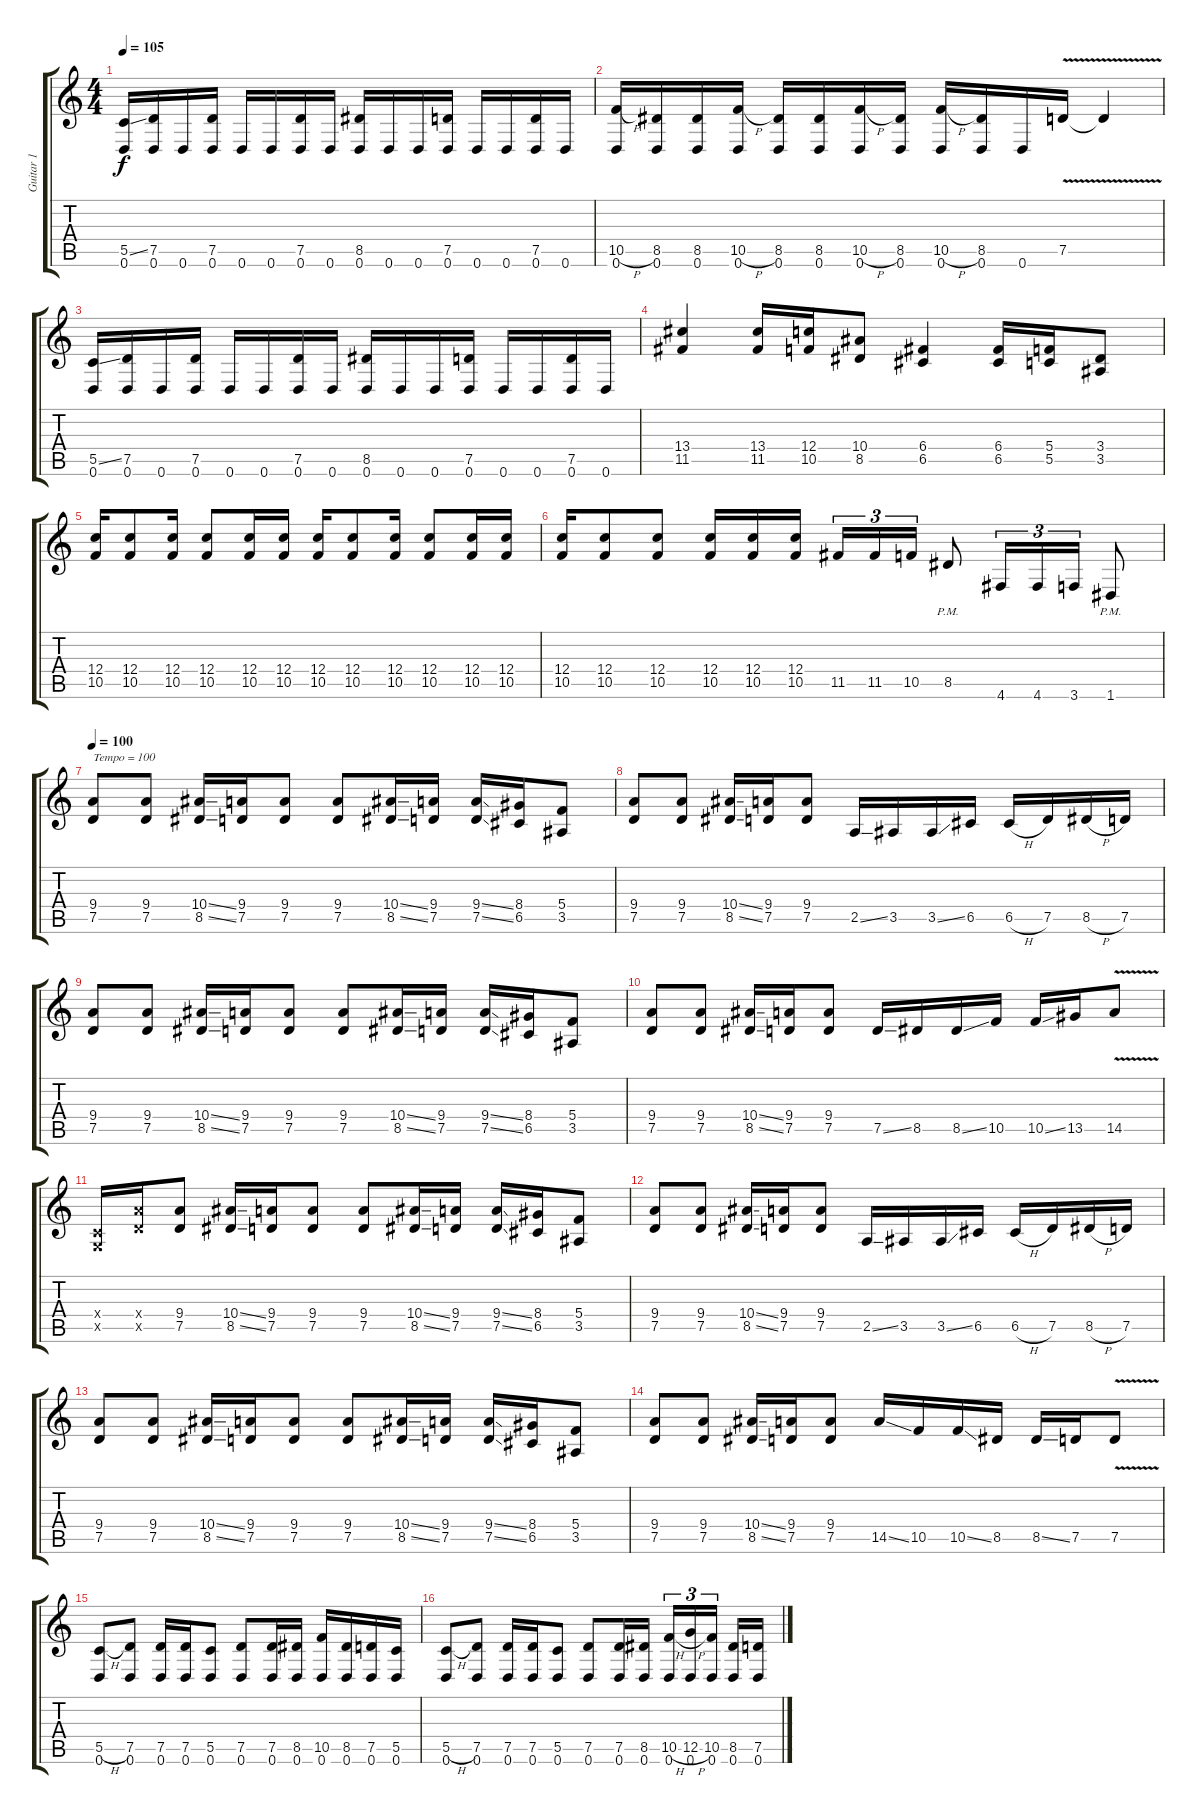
\track ("Guitar 1" "Guitar 1") {instrument overdrivenguitar}
\staff {score tabs}
\tuning (D4 A3 F3 C3 G2 D2) {hide}
\ts (4 4)
\tempo 105
\clef g2
\ks c
(5.5{ss} 0.6).16{dy f} (7.5 0.6).16 0.6.16 (7.5 0.6).16 0.6.16 0.6.16 (7.5 0.6).16 0.6.16 (8.5 0.6).16 0.6.16 0.6.16 (7.5 0.6).16 0.6.16 0.6.16 (7.5 0.6).16 0.6.16 |
(10.5{h} 0.6).16 (8.5 0.6).16 (8.5 0.6).16 (10.5{h} 0.6).16 (8.5 0.6).16 (8.5 0.6).16 (10.5{h} 0.6).16 (8.5 0.6).16 (10.5{h} 0.6).16 (8.5 0.6).16 0.6.16 7.5{v}.16 7.5{t}.4 |
(5.5{ss} 0.6).16 (7.5 0.6).16 0.6.16 (7.5 0.6).16 0.6.16 0.6.16 (7.5 0.6).16 0.6.16 (8.5 0.6).16 0.6.16 0.6.16 (7.5 0.6).16 0.6.16 0.6.16 (7.5 0.6).16 0.6.16 |
(13.4 11.5).4 (13.4 11.5).16 (12.4 10.5).16 (10.4 8.5).8 (6.4 6.5).4 (6.4 6.5).16 (5.4 5.5).16 (3.4 3.5).8 |
\section ("" "")
(12.4 10.5).16 (12.4 10.5).8 (12.4 10.5).16 (12.4 10.5).8 (12.4 10.5).16 (12.4 10.5).16 (12.4 10.5).16 (12.4 10.5).8 (12.4 10.5).16 (12.4 10.5).8 (12.4 10.5).16 (12.4 10.5).16 |
(12.4 10.5).16 (12.4 10.5).8 (12.4 10.5).8 (12.4 10.5).16 (12.4 10.5).16 (12.4 10.5).16 11.5.16{tu (3 2)} 11.5.16{tu (3 2)} 10.5.16{tu (3 2)} 8.5{pm}.8 4.6.16{tu (3 2)} 4.6.16{tu (3 2)} 3.6.16{tu (3 2)} 1.6{pm}.8 |
\section ("" "")
\tempo 100
(9.4 7.5).8{txt "Tempo = 100"} (9.4 7.5).8 (10.4{ss} 8.5{ss}).16 (9.4 7.5).16 (9.4 7.5).8 (9.4 7.5).8 (10.4{ss} 8.5{ss}).16 (9.4 7.5).16 (9.4{ss} 7.5{ss}).16 (8.4 6.5).16 (5.4 3.5).8 |
(9.4 7.5).8 (9.4 7.5).8 (10.4{ss} 8.5{ss}).16 (9.4 7.5).16 (9.4 7.5).8 2.5{ss}.16 3.5.16 3.5{ss}.16 6.5.16 6.5{h}.16 7.5.16 8.5{h}.16 7.5.16 |
(9.4 7.5).8 (9.4 7.5).8 (10.4{ss} 8.5{ss}).16 (9.4 7.5).16 (9.4 7.5).8 (9.4 7.5).8 (10.4{ss} 8.5{ss}).16 (9.4 7.5).16 (9.4{ss} 7.5{ss}).16 (8.4 6.5).16 (5.4 3.5).8 |
(9.4 7.5).8 (9.4 7.5).8 (10.4{ss} 8.5{ss}).16 (9.4 7.5).16 (9.4 7.5).8 7.5{ss}.16 8.5.16 8.5{ss}.16 10.5.16 10.5{ss}.16 13.5.16 14.5{v}.8 |
(0.4{x} 0.5{x}).16 (9.4{x} 7.5{x}).16 (9.4 7.5).8 (10.4{ss} 8.5{ss}).16 (9.4 7.5).16 (9.4 7.5).8 (9.4 7.5).8 (10.4{ss} 8.5{ss}).16 (9.4 7.5).16 (9.4{ss} 7.5{ss}).16 (8.4 6.5).16 (5.4 3.5).8 |
(9.4 7.5).8 (9.4 7.5).8 (10.4{ss} 8.5{ss}).16 (9.4 7.5).16 (9.4 7.5).8 2.5{ss}.16 3.5.16 3.5{ss}.16 6.5.16 6.5{h}.16 7.5.16 8.5{h}.16 7.5.16 |
(9.4 7.5).8 (9.4 7.5).8 (10.4{ss} 8.5{ss}).16 (9.4 7.5).16 (9.4 7.5).8 (9.4 7.5).8 (10.4{ss} 8.5{ss}).16 (9.4 7.5).16 (9.4{ss} 7.5{ss}).16 (8.4 6.5).16 (5.4 3.5).8 |
(9.4 7.5).8 (9.4 7.5).8 (10.4{ss} 8.5{ss}).16 (9.4 7.5).16 (9.4 7.5).8 14.5{ss}.16 10.5.16 10.5{ss}.16 8.5.16 8.5{ss}.16 7.5.16 7.5{v}.8 |
\section ("" "")
(5.5{h} 0.6).8 (7.5 0.6).8 (7.5 0.6).16 (7.5 0.6).16 (5.5 0.6).8 (7.5 0.6).8 (7.5 0.6).16 (8.5 0.6).16 (10.5 0.6).16 (8.5 0.6).16 (7.5 0.6).16 (5.5 0.6).16 |
(5.5{h} 0.6).8 (7.5 0.6).8 (7.5 0.6).16 (7.5 0.6).16 (5.5 0.6).8 (7.5 0.6).8 (7.5 0.6).16 (8.5 0.6).16 (10.5{h} 0.6).16{tu (3 2)} (12.5{h} 0.6).16{tu (3 2)} (10.5 0.6).16{tu (3 2)} (8.5 0.6).16 (7.5 0.6).16
